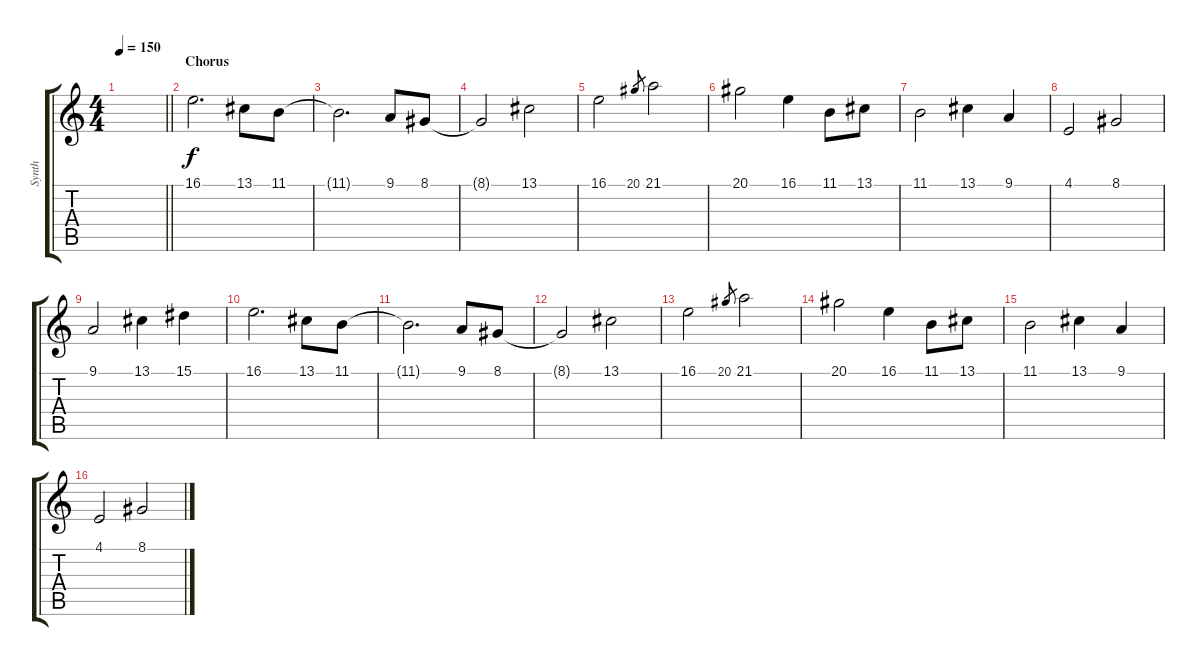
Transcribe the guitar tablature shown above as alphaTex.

\track ("Synth" "Synth") {instrument accordion}
\staff {score tabs}
\tuning (C4 G3 Eb3 Bb2 F2 C2) {hide}
\ts (4 4)
\tempo 150
\clef g2
\barLineRight lightlight
\ks c
|
\section ("" "Chorus")
16.1.2{d} 13.1.8 11.1.8 |
11.1{t}.2{d} 9.1.8 8.1.8 |
8.1{t}.2 13.1.2 |
16.1.2 20.1.8{gr} 21.1.2 |
20.1.2 16.1.4 11.1.8 13.1.8 |
11.1.2 13.1.4 9.1.4 |
4.1.2 8.1.2 |
9.1.2 13.1.4 15.1.4 |
16.1.2{d} 13.1.8 11.1.8 |
11.1{t}.2{d} 9.1.8 8.1.8 |
8.1{t}.2 13.1.2 |
16.1.2 20.1.8{gr} 21.1.2 |
20.1.2 16.1.4 11.1.8 13.1.8 |
11.1.2 13.1.4 9.1.4 |
4.1.2 8.1.2
